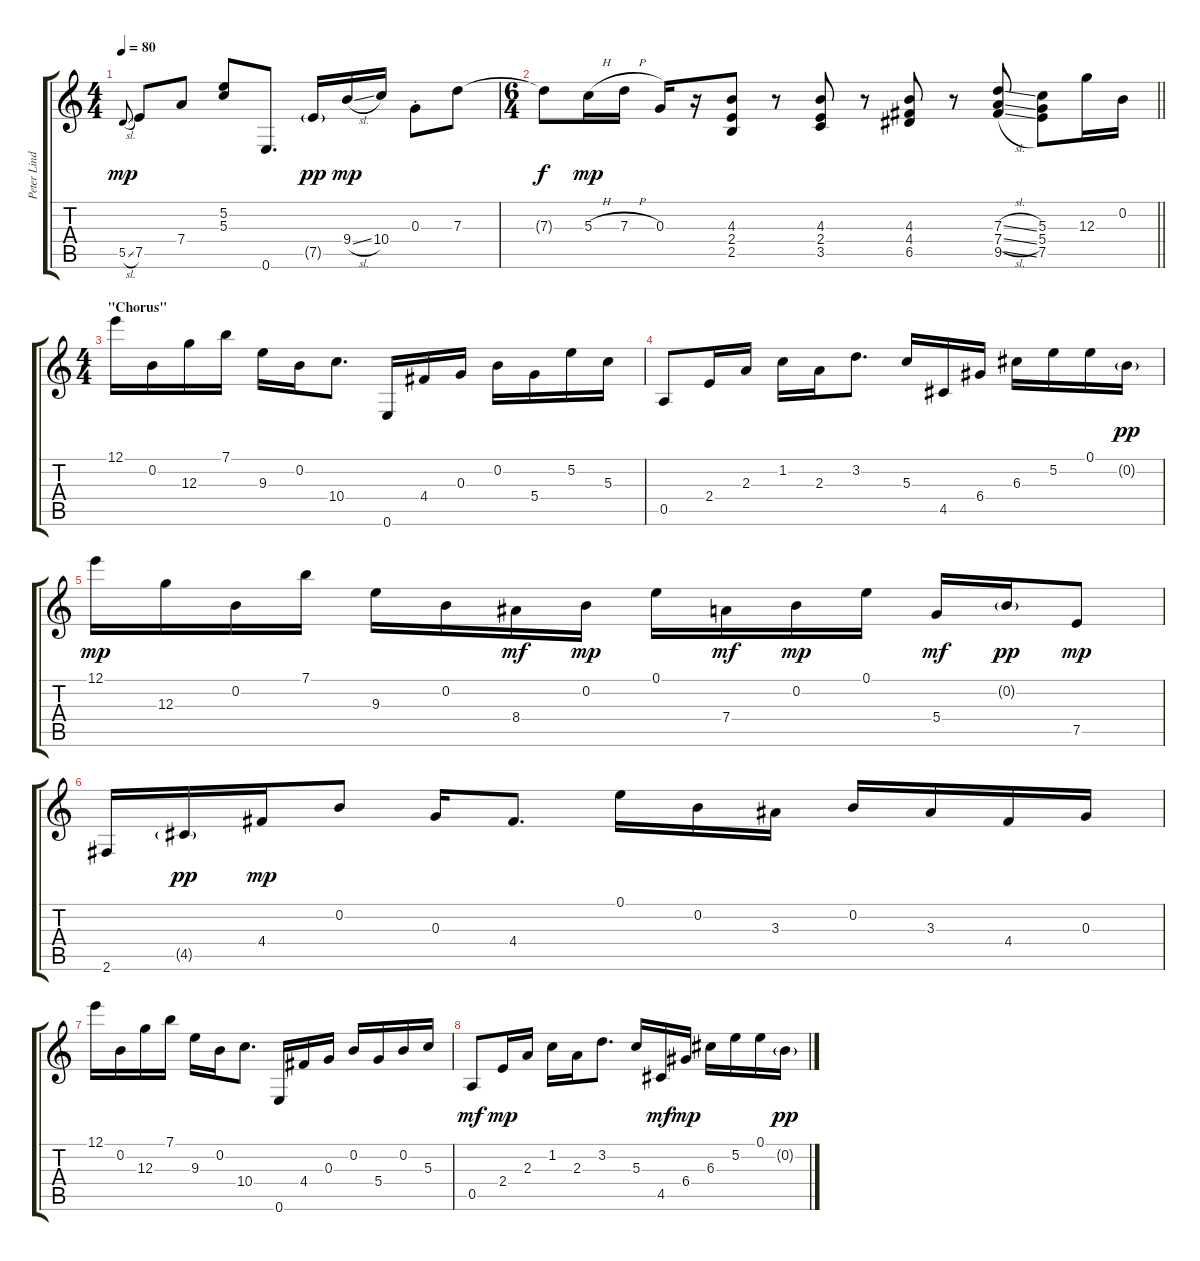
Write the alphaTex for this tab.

\track ("Peter Lindgren" "Peter Lind") {instrument acousticguitarsteel}
\staff {score tabs}
\tuning (E4 B3 G3 D3 A2 E2) {hide}
\ts (4 4)
\tempo 80
\clef g2
\ks c
5.5{sl}.8{gr onbeat dy mp} 7.5.8 7.4.8 (5.2 5.3).8 0.6.8{d} 7.5{g}.16{dy pp} 9.4{sl}.16{dy mp} 10.4.16 0.3{st}.8 7.3.8 |
\ts (6 4)
\barLineRight lightlight
7.3{t}.8{dy f} 5.3{h}.16{dy mp} 7.3{h}.16 0.3.16 r.16 (4.3 2.4 2.5).8 r.8 (4.3 2.4 3.5).8 r.8 (4.3 4.4 6.5).8 r.8 (7.3{sl} 7.4{sl} 9.5{sl}).8 (5.3 5.4 7.5).8 12.3.16 0.2.16 |
\ts (4 4)
\section ("" "\"Chorus\"")
12.1.16 0.2.16 12.3.16 7.1.16 9.3.16 0.2.16 10.4.8{d} 0.6.16 4.4.16 0.3.16 0.2.16 5.4.16 5.2.16 5.3.16 |
0.5.8 2.4.16 2.3.16 1.2.16 2.3.16 3.2.8{d} 5.3.16 4.5.16 6.4.16 6.3.16 5.2.16 0.1.16 0.2{g}.16{dy pp} |
12.1.16{dy mp} 12.3.16 0.2.16 7.1.16 9.3.16 0.2.16 8.4.16{dy mf} 0.2.16{dy mp} 0.1.16 7.4.16{dy mf} 0.2.16{dy mp} 0.1.16 5.4.16{dy mf} 0.2{g}.16{dy pp} 7.5.8{dy mp} |
2.6.16 4.5{g}.16{dy pp} 4.4.16{dy mp} 0.2.8 0.3.16 4.4.8{d} 0.1.16 0.2.16 3.3.16 0.2.16 3.3.16 4.4.16 0.3.16 |
12.1.16 0.2.16 12.3.16 7.1.16 9.3.16 0.2.16 10.4.8{d} 0.6.16 4.4.16 0.3.16 0.2.16 5.4.16 0.2.16 5.3.16 |
0.5.8{dy mf} 2.4.16{dy mp} 2.3.16 1.2.16 2.3.16 3.2.8{d} 5.3.16 4.5.16{dy mf} 6.4.16{dy mp} 6.3.16 5.2.16 0.1.16 0.2{g}.16{dy pp}
